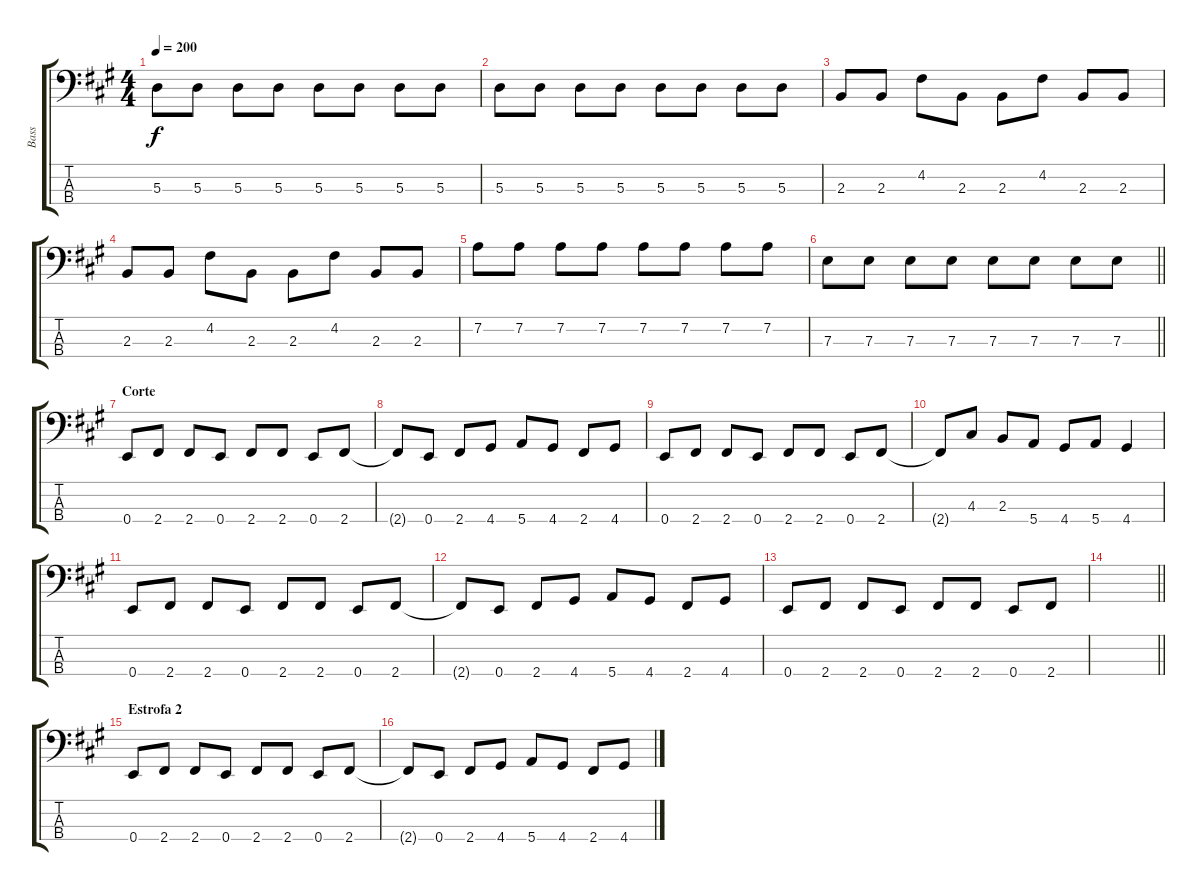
\track ("Bass" "Bass") {instrument electricbassfinger}
\staff {score tabs}
\tuning (G2 D2 A1 E1) {hide}
\ts (4 4)
\tempo 200
\clef f4
\ks f#minor
5.3.8{dy f} 5.3.8 5.3.8 5.3.8 5.3.8 5.3.8 5.3.8 5.3.8 |
5.3.8 5.3.8 5.3.8 5.3.8 5.3.8 5.3.8 5.3.8 5.3.8 |
2.3.8 2.3.8 4.2.8 2.3.8 2.3.8 4.2.8 2.3.8 2.3.8 |
2.3.8 2.3.8 4.2.8 2.3.8 2.3.8 4.2.8 2.3.8 2.3.8 |
7.2.8 7.2.8 7.2.8 7.2.8 7.2.8 7.2.8 7.2.8 7.2.8 |
\barLineRight lightlight
7.3.8 7.3.8 7.3.8 7.3.8 7.3.8 7.3.8 7.3.8 7.3.8 |
\section ("" "Corte")
0.4.8 2.4.8 2.4.8 0.4.8 2.4.8 2.4.8 0.4.8 2.4.8 |
2.4{t}.8 0.4.8 2.4.8 4.4.8 5.4.8 4.4.8 2.4.8 4.4.8 |
0.4.8 2.4.8 2.4.8 0.4.8 2.4.8 2.4.8 0.4.8 2.4.8 |
2.4{t}.8 4.3.8 2.3.8 5.4.8 4.4.8 5.4.8 4.4.4 |
0.4.8 2.4.8 2.4.8 0.4.8 2.4.8 2.4.8 0.4.8 2.4.8 |
2.4{t}.8 0.4.8 2.4.8 4.4.8 5.4.8 4.4.8 2.4.8 4.4.8 |
0.4.8 2.4.8 2.4.8 0.4.8 2.4.8 2.4.8 0.4.8 2.4.8 |
\barLineRight lightlight
|
\section ("" "Estrofa 2")
0.4.8 2.4.8 2.4.8 0.4.8 2.4.8 2.4.8 0.4.8 2.4.8 |
2.4{t}.8 0.4.8 2.4.8 4.4.8 5.4.8 4.4.8 2.4.8 4.4.8
